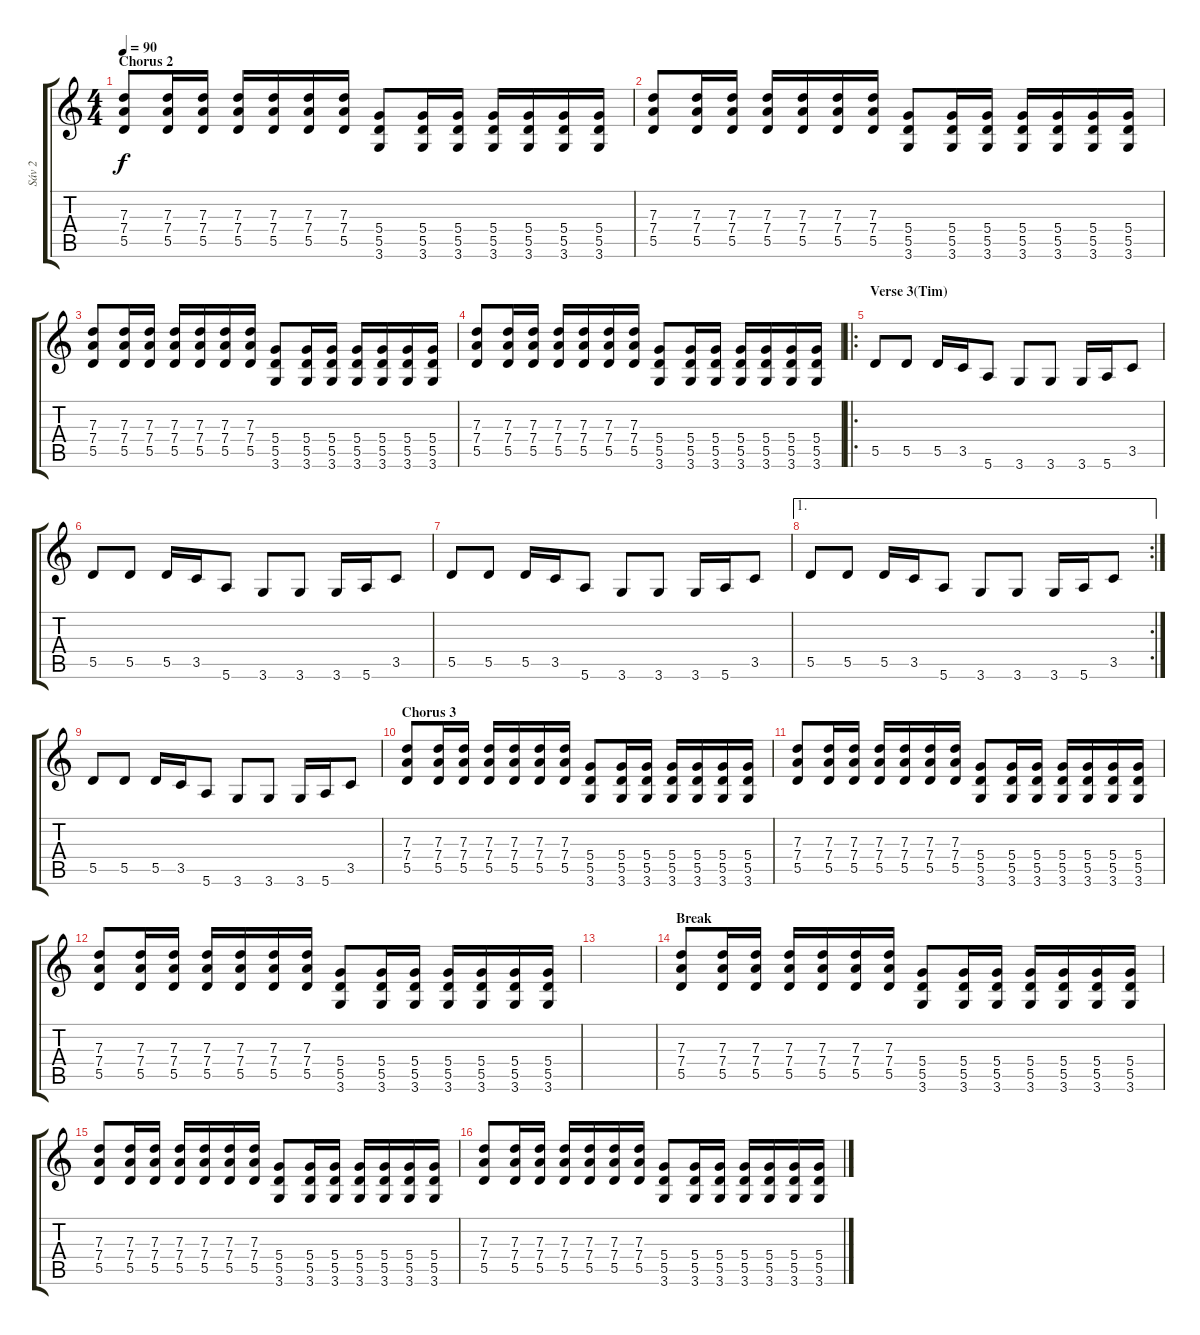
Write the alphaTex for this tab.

\track ("Sáv 2" "Sáv 2") {instrument distortionguitar}
\staff {score tabs}
\tuning (E4 B3 G3 D3 A2 E2) {hide}
\ts (4 4)
\section ("" "Chorus 2")
\tempo 90
\clef g2
\ks c
(7.3 7.4 5.5).8{dy f instrument distortionguitar} (7.3 7.4 5.5).16 (7.3 7.4 5.5).16 (7.3 7.4 5.5).16 (7.3 7.4 5.5).16 (7.3 7.4 5.5).16 (7.3 7.4 5.5).16 (5.4 5.5 3.6).8 (5.4 5.5 3.6).16 (5.4 5.5 3.6).16 (5.4 5.5 3.6).16 (5.4 5.5 3.6).16 (5.4 5.5 3.6).16 (5.4 5.5 3.6).16 |
(7.3 7.4 5.5).8 (7.3 7.4 5.5).16 (7.3 7.4 5.5).16 (7.3 7.4 5.5).16 (7.3 7.4 5.5).16 (7.3 7.4 5.5).16 (7.3 7.4 5.5).16 (5.4 5.5 3.6).8 (5.4 5.5 3.6).16 (5.4 5.5 3.6).16 (5.4 5.5 3.6).16 (5.4 5.5 3.6).16 (5.4 5.5 3.6).16 (5.4 5.5 3.6).16 |
(7.3 7.4 5.5).8 (7.3 7.4 5.5).16 (7.3 7.4 5.5).16 (7.3 7.4 5.5).16 (7.3 7.4 5.5).16 (7.3 7.4 5.5).16 (7.3 7.4 5.5).16 (5.4 5.5 3.6).8 (5.4 5.5 3.6).16 (5.4 5.5 3.6).16 (5.4 5.5 3.6).16 (5.4 5.5 3.6).16 (5.4 5.5 3.6).16 (5.4 5.5 3.6).16 |
(7.3 7.4 5.5).8 (7.3 7.4 5.5).16 (7.3 7.4 5.5).16 (7.3 7.4 5.5).16 (7.3 7.4 5.5).16 (7.3 7.4 5.5).16 (7.3 7.4 5.5).16 (5.4 5.5 3.6).8 (5.4 5.5 3.6).16 (5.4 5.5 3.6).16 (5.4 5.5 3.6).16 (5.4 5.5 3.6).16 (5.4 5.5 3.6).16 (5.4 5.5 3.6).16 |
\ro
\section ("" "Verse 3(Tim) ")
5.5.8{instrument electricguitarclean} 5.5.8 5.5.16 3.5.16 5.6.8 3.6.8 3.6.8 3.6.16 5.6.16 3.5.8 |
5.5.8{instrument electricguitarclean} 5.5.8 5.5.16 3.5.16 5.6.8 3.6.8 3.6.8 3.6.16 5.6.16 3.5.8 |
5.5.8{instrument electricguitarclean} 5.5.8 5.5.16 3.5.16 5.6.8 3.6.8 3.6.8 3.6.16 5.6.16 3.5.8 |
\ae 1
\rc 2
5.5.8{instrument electricguitarclean} 5.5.8 5.5.16 3.5.16 5.6.8 3.6.8 3.6.8 3.6.16 5.6.16 3.5.8 |
5.5.8{instrument electricguitarclean} 5.5.8 5.5.16 3.5.16 5.6.8 3.6.8 3.6.8 3.6.16 5.6.16 3.5.8 |
\section ("" "Chorus 3")
(7.3 7.4 5.5).8{instrument distortionguitar} (7.3 7.4 5.5).16 (7.3 7.4 5.5).16 (7.3 7.4 5.5).16 (7.3 7.4 5.5).16 (7.3 7.4 5.5).16 (7.3 7.4 5.5).16 (5.4 5.5 3.6).8 (5.4 5.5 3.6).16 (5.4 5.5 3.6).16 (5.4 5.5 3.6).16 (5.4 5.5 3.6).16 (5.4 5.5 3.6).16 (5.4 5.5 3.6).16 |
(7.3 7.4 5.5).8 (7.3 7.4 5.5).16 (7.3 7.4 5.5).16 (7.3 7.4 5.5).16 (7.3 7.4 5.5).16 (7.3 7.4 5.5).16 (7.3 7.4 5.5).16 (5.4 5.5 3.6).8 (5.4 5.5 3.6).16 (5.4 5.5 3.6).16 (5.4 5.5 3.6).16 (5.4 5.5 3.6).16 (5.4 5.5 3.6).16 (5.4 5.5 3.6).16 |
(7.3 7.4 5.5).8 (7.3 7.4 5.5).16 (7.3 7.4 5.5).16 (7.3 7.4 5.5).16 (7.3 7.4 5.5).16 (7.3 7.4 5.5).16 (7.3 7.4 5.5).16 (5.4 5.5 3.6).8 (5.4 5.5 3.6).16 (5.4 5.5 3.6).16 (5.4 5.5 3.6).16 (5.4 5.5 3.6).16 (5.4 5.5 3.6).16 (5.4 5.5 3.6).16 |
|
\section ("" "Break")
(7.3 7.4 5.5).8 (7.3 7.4 5.5).16 (7.3 7.4 5.5).16 (7.3 7.4 5.5).16 (7.3 7.4 5.5).16 (7.3 7.4 5.5).16 (7.3 7.4 5.5).16 (5.4 5.5 3.6).8 (5.4 5.5 3.6).16 (5.4 5.5 3.6).16 (5.4 5.5 3.6).16 (5.4 5.5 3.6).16 (5.4 5.5 3.6).16 (5.4 5.5 3.6).16 |
(7.3 7.4 5.5).8 (7.3 7.4 5.5).16 (7.3 7.4 5.5).16 (7.3 7.4 5.5).16 (7.3 7.4 5.5).16 (7.3 7.4 5.5).16 (7.3 7.4 5.5).16 (5.4 5.5 3.6).8 (5.4 5.5 3.6).16 (5.4 5.5 3.6).16 (5.4 5.5 3.6).16 (5.4 5.5 3.6).16 (5.4 5.5 3.6).16 (5.4 5.5 3.6).16 |
(7.3 7.4 5.5).8 (7.3 7.4 5.5).16 (7.3 7.4 5.5).16 (7.3 7.4 5.5).16 (7.3 7.4 5.5).16 (7.3 7.4 5.5).16 (7.3 7.4 5.5).16 (5.4 5.5 3.6).8 (5.4 5.5 3.6).16 (5.4 5.5 3.6).16 (5.4 5.5 3.6).16 (5.4 5.5 3.6).16 (5.4 5.5 3.6).16 (5.4 5.5 3.6).16
